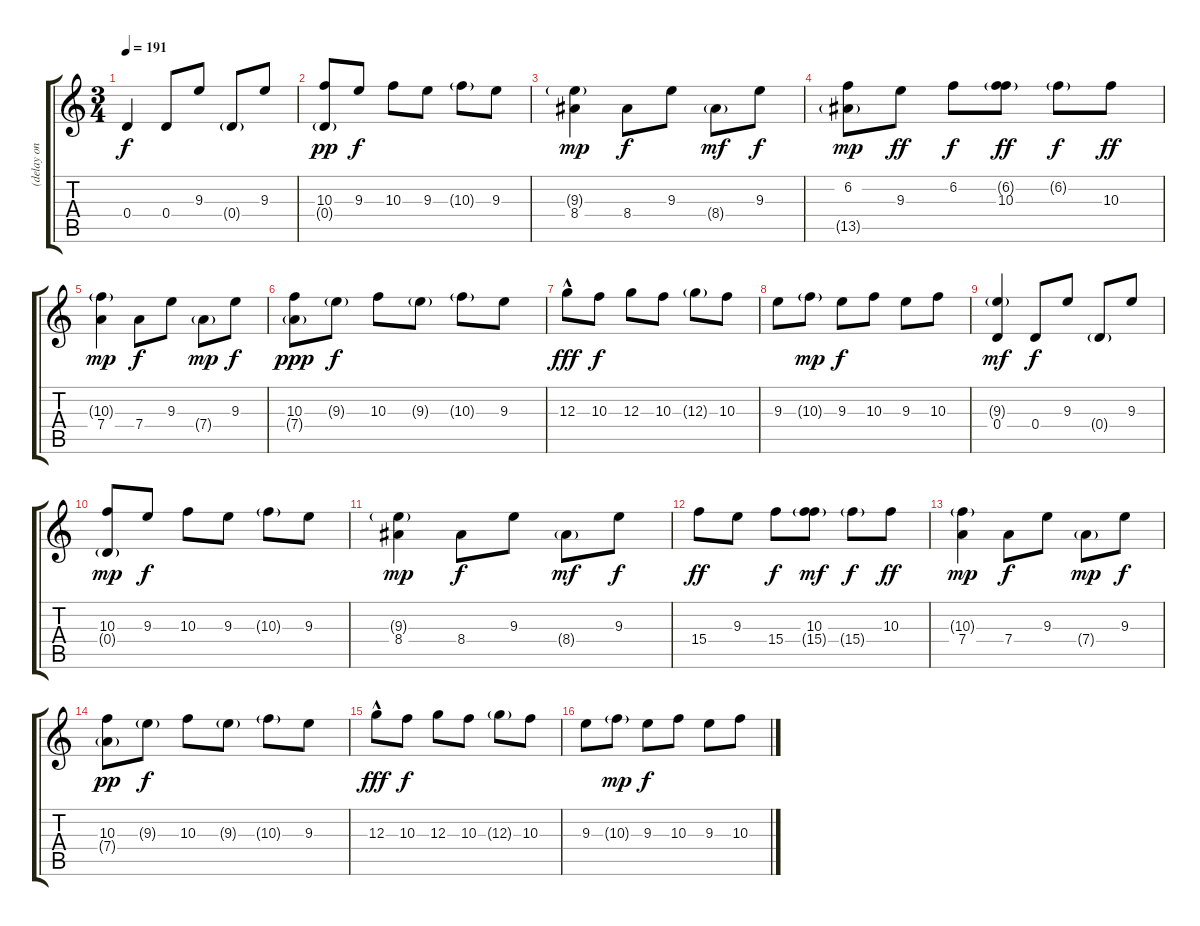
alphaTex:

\track ("(delay on clean 1)" "(delay on ") {instrument electricguitarjazz}
\staff {score tabs}
\tuning (E4 B3 G3 D3 A2 E2) {hide}
\ts (3 4)
\tempo 191
\clef g2
\ks c
0.4.4{dy f instrument electricguitarjazz} 0.4.8 9.3.8 0.4{g}.8 9.3.8 |
(10.3 0.4{g}).8{dy pp} 9.3.8{dy f} 10.3.8 9.3.8 10.3{g}.8 9.3.8 |
(9.3{g} 8.4).4{dy mp} 8.4.8{dy f} 9.3.8 8.4{g}.8{dy mf} 9.3.8{dy f} |
(6.2 13.5{g}).8{dy mp} 9.3.8{dy ff} 6.2.8{dy f} (6.2{g} 10.3).8{dy ff} 6.2{g}.8{dy f} 10.3.8{dy ff} |
(10.3{g} 7.4).4{dy mp} 7.4.8{dy f} 9.3.8 7.4{g}.8{dy mp} 9.3.8{dy f} |
(10.3 7.4{g}).8{dy ppp} 9.3{g}.8{dy f} 10.3.8 9.3{g}.8 10.3{g}.8 9.3.8 |
12.3{hac}.8{dy fff} 10.3.8{dy f} 12.3.8 10.3.8 12.3{g}.8 10.3.8 |
9.3.8 10.3{g}.8{dy mp} 9.3.8{dy f} 10.3.8 9.3.8 10.3.8 |
(9.3{g} 0.4).4{dy mf} 0.4.8{dy f} 9.3.8 0.4{g}.8 9.3.8 |
(10.3 0.4{g}).8{dy mp} 9.3.8{dy f} 10.3.8 9.3.8 10.3{g}.8 9.3.8 |
(9.3{g} 8.4).4{dy mp} 8.4.8{dy f} 9.3.8 8.4{g}.8{dy mf} 9.3.8{dy f} |
15.4.8{dy ff} 9.3.8 15.4.8{dy f} (10.3 15.4{g}).8{dy mf} 15.4{g}.8{dy f} 10.3.8{dy ff} |
(10.3{g} 7.4).4{dy mp} 7.4.8{dy f} 9.3.8 7.4{g}.8{dy mp} 9.3.8{dy f} |
(10.3 7.4{g}).8{dy pp} 9.3{g}.8{dy f} 10.3.8 9.3{g}.8 10.3{g}.8 9.3.8 |
12.3{hac}.8{dy fff} 10.3.8{dy f} 12.3.8 10.3.8 12.3{g}.8 10.3.8 |
9.3.8 10.3{g}.8{dy mp} 9.3.8{dy f} 10.3.8 9.3.8 10.3.8
